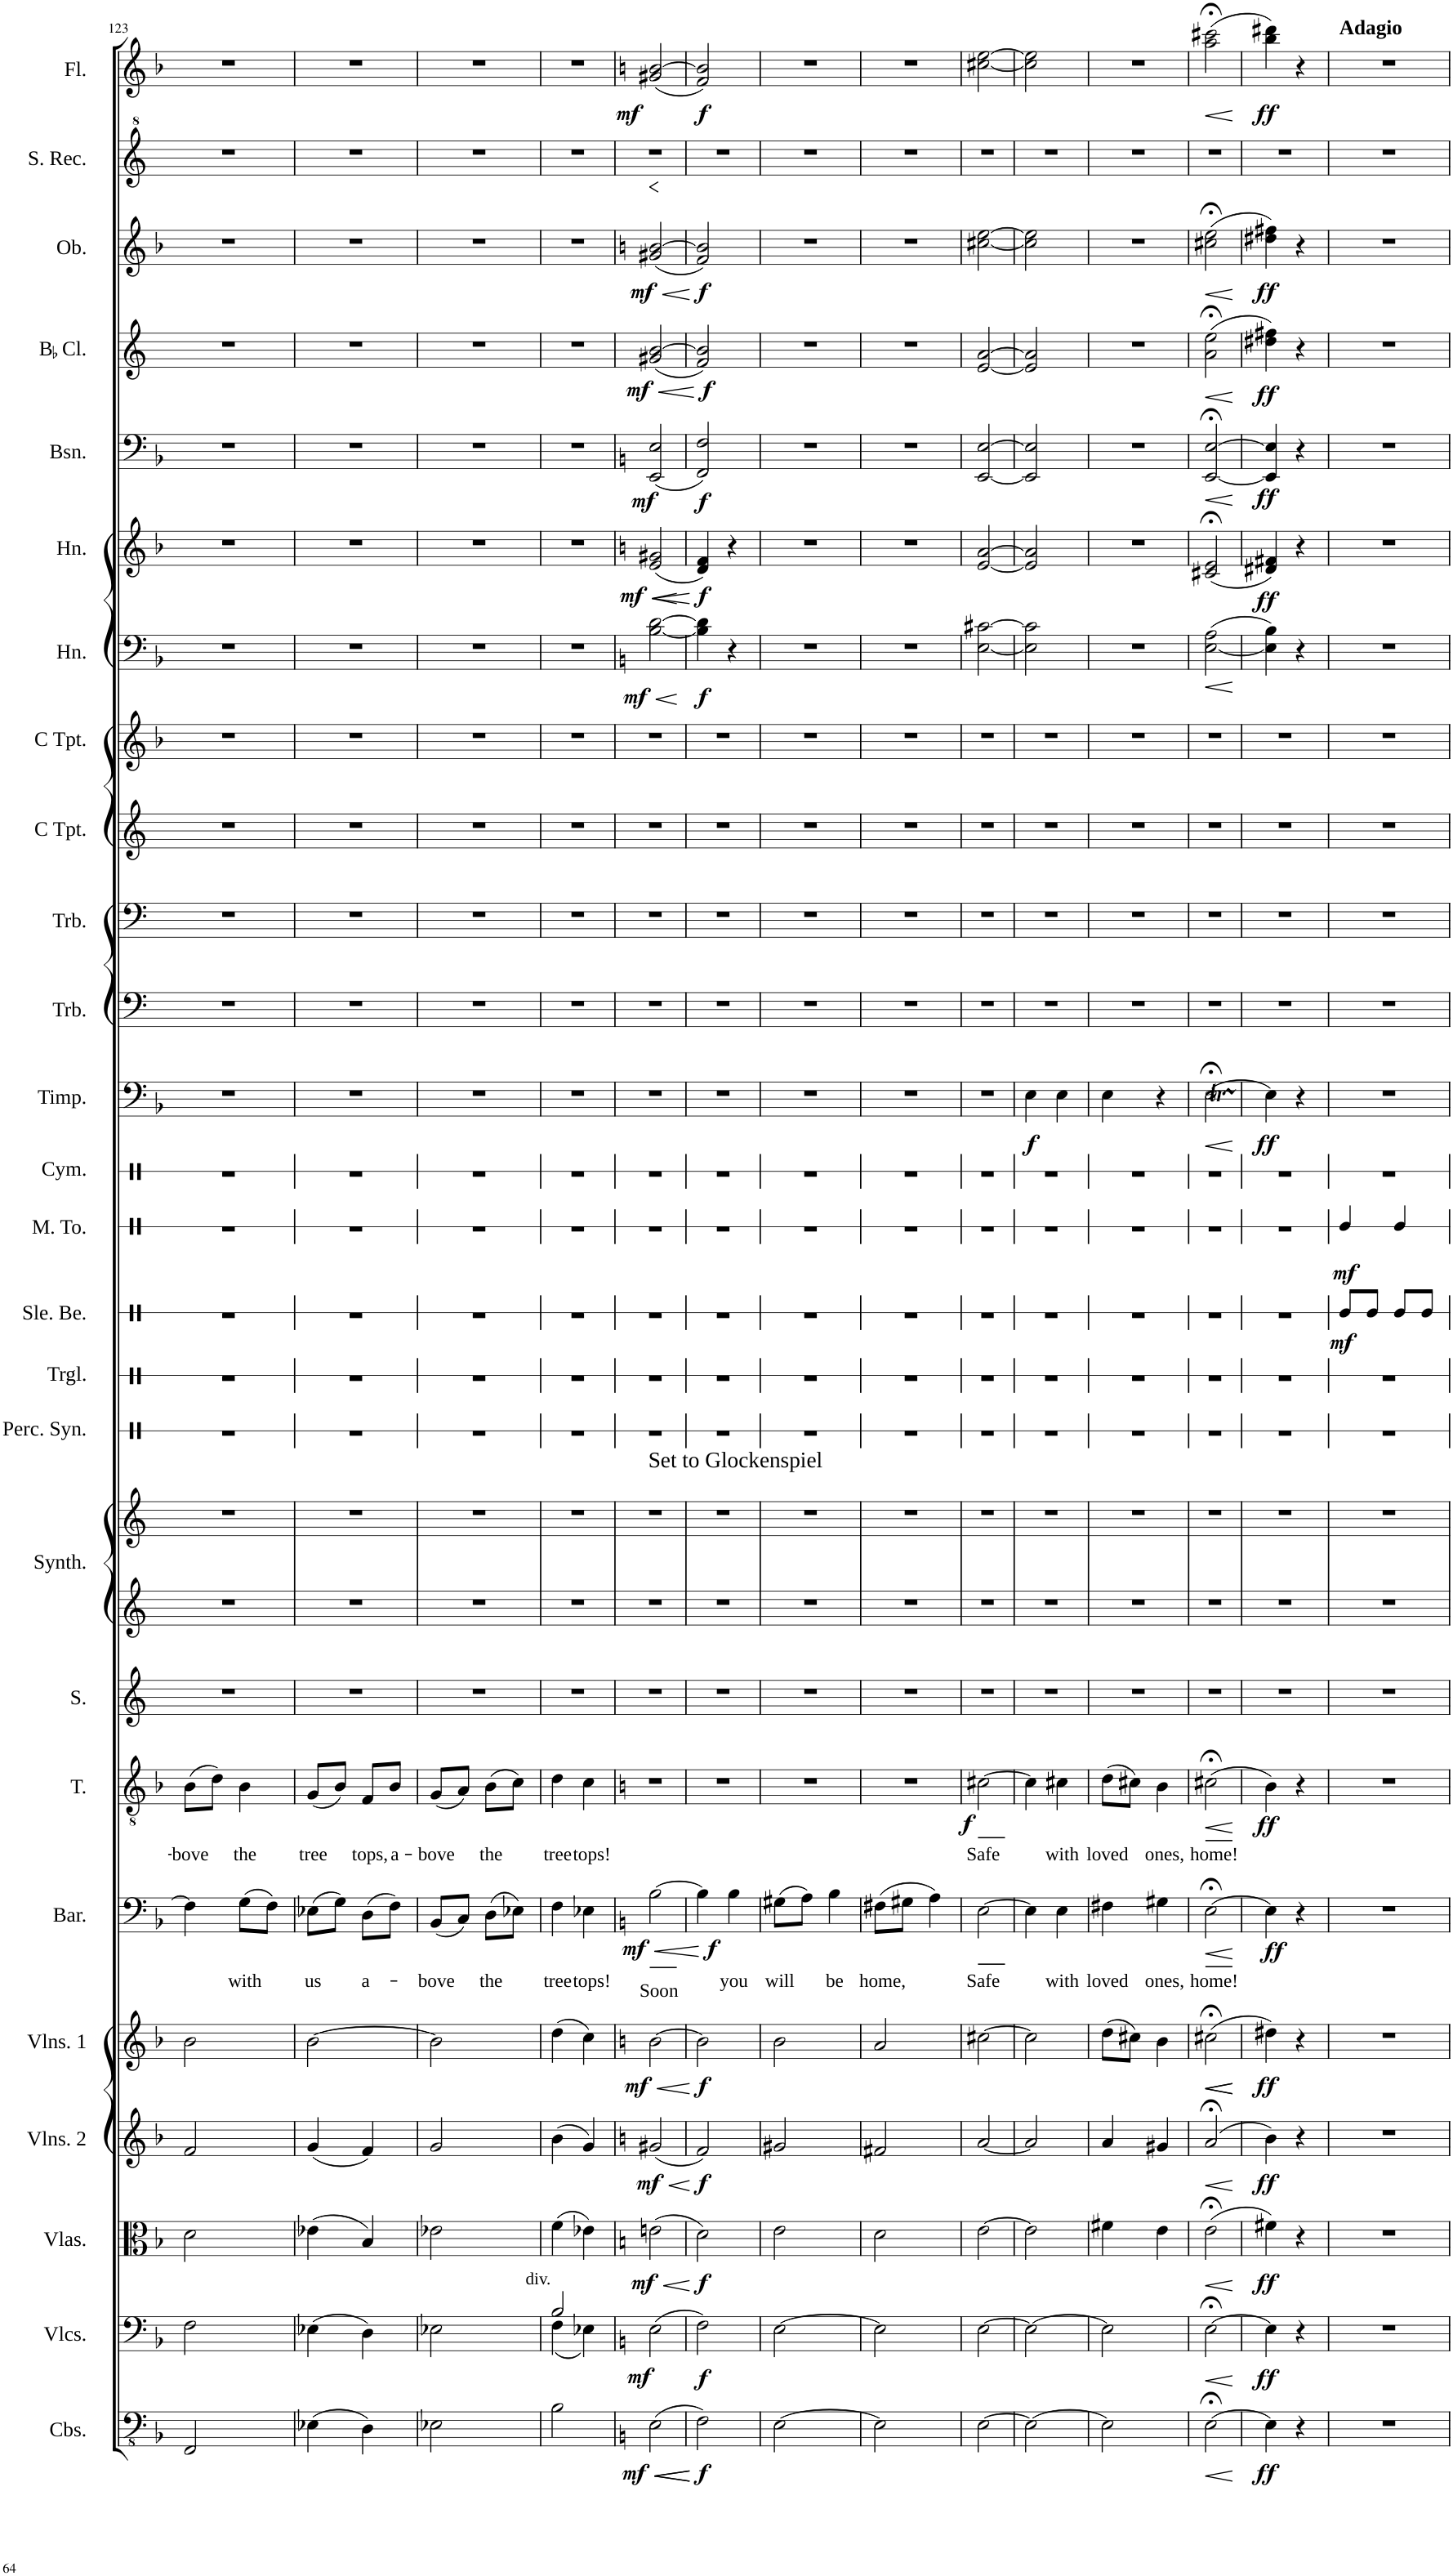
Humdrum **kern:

**kern	**dynam	**kern	**dynam	**kern	**dynam	**kern	**dynam	**kern	**dynam	**kern	**text	**dynam	**kern	**text	**dynam	**kern	**kern	**kern	**kern	**kern	**kern	**dynam	**kern	**dynam	**kern	**kern	**dynam	**kern	**kern	**kern	**kern	**kern	**dynam	**kern	**dynam	**kern	**dynam	**kern	**dynam	**kern	**dynam	**kern	**dynam	**kern	**dynam
*part26	*part26	*part25	*part25	*part24	*part24	*part23	*part23	*part22	*part22	*part21	*part21	*part21	*part20	*part20	*part20	*part19	*part18	*part18	*part17	*part16	*part15	*part15	*part14	*part14	*part13	*part12	*part12	*part11	*part10	*part9	*part8	*part7	*part7	*part6	*part6	*part5	*part5	*part4	*part4	*part3	*part3	*part2	*part2	*part1	*part1
*staff27	*staff27	*staff26	*staff26	*staff25	*staff25	*staff24	*staff24	*staff23	*staff23	*staff22	*staff22	*staff22	*staff21	*staff21	*staff21	*staff20	*staff19	*staff18	*staff17	*staff16	*staff15	*staff15	*staff14	*staff14	*staff13	*staff12	*staff12	*staff11	*staff10	*staff9	*staff8	*staff7	*staff7	*staff6	*staff6	*staff5	*staff5	*staff4	*staff4	*staff3	*staff3	*staff2	*staff2	*staff1	*staff1
*I"Contrabasses	*	*I"Violoncellos	*	*I"Violas	*	*I"Violins 2	*	*I"Violins 1	*	*I"Baritone	*	*	*I"Tenor	*	*	*I"Soprano	*I"Keyboard Synthesizer	*	*I"Percussion Synthesizer	*I"Triangle	*I"Sleigh Bells	*	*I"Mid Tom	*	*I"Cymbal	*I"Timpani	*	*I"Trombone	*I"Trombone	*I"C Trumpet	*I"C Trumpet	*I"Horn	*	*I"Horn	*	*I"Bassoon	*	*I"BaccidentalFlat Clarinet	*	*I"Oboe	*	*I"Soprano Recorder	*	*I"Flute	*
*I'Cbs.	*	*I'Vlcs.	*	*I'Vlas.	*	*I'Vlns. 2	*	*I'Vlns. 1	*	*I'Bar.	*	*	*I'T.	*	*	*I'S.	*I'Synth.	*	*I'Perc. Syn.	*I'Trgl.	*I'Sle. Be.	*	*I'M. To.	*	*I'Cym.	*I'Timp.	*	*I'Trb.	*I'Trb.	*I'C Tpt.	*I'C Tpt.	*I'Hn.	*	*I'Hn.	*	*I'Bsn.	*	*I'BaccidentalFlat Cl.	*	*I'Ob.	*	*I'S. Rec.	*	*I'Fl.	*
!!LO:PB:g=z
*clefFv4	*	*clefF4	*	*clefC3	*	*clefG2	*	*clefG2	*	*clefF4	*	*	*clefGv2	*	*	*clefG2	*clefG2	*clefG2	*clefX	*clefX	*clefX	*	*clefX	*	*clefX	*clefF4	*	*clefF4	*clefF4	*clefG2	*clefG2	*clefF4	*	*clefG2	*	*clefF4	*	*clefG2	*	*clefG2	*	*clefG^2	*	*clefG2	*
*	*	*	*	*	*	*	*	*	*	*	*	*	*	*	*	*	*	*	*	*	*	*	*	*	*	*	*	*	*	*	*	*ITrd4c7	*	*ITrd4c7	*	*	*	*ITrd1c2	*	*	*	*	*	*	*
*k[b-]	*	*k[b-]	*	*k[b-]	*	*k[b-]	*	*k[b-]	*	*k[b-]	*	*	*k[b-]	*	*	*k[]	*k[]	*k[]	*k[]	*k[]	*k[]	*	*k[]	*	*k[]	*k[b-]	*	*k[]	*k[]	*k[]	*k[b-]	*k[b-]	*	*k[b-]	*	*k[b-]	*	*k[]	*	*k[b-]	*	*k[]	*	*k[b-]	*
*M2/4	*	*M2/4	*	*M2/4	*	*M2/4	*	*M2/4	*	*M2/4	*	*	*M2/4	*	*	*M2/4	*M2/4	*M2/4	*M2/4	*M2/4	*M2/4	*	*M2/4	*	*M2/4	*M2/4	*	*M2/4	*M2/4	*M2/4	*M2/4	*M2/4	*	*M2/4	*	*M2/4	*	*M2/4	*	*M2/4	*	*M2/4	*	*M2/4	*
=123	=123	=123	=123	=123	=123	=123	=123	=123	=123	=123	=123	=123	=123	=123	=123	=123	=123	=123	=123	=123	=123	=123	=123	=123	=123	=123	=123	=123	=123	=123	=123	=123	=123	=123	=123	=123	=123	=123	=123	=123	=123	=123	=123	=123	=123
!	!	!	!	!	!	!	!	!	!	!	!	!	!	!LO:LY:b	!	!	!	!	!	!	!	!	!	!	!	!	!	!	!	!	!	!	!	!	!	!	!	!	!	!	!	!	!	!	!
2FFF/	.	2F\	.	2d\	.	2f/	.	2b-\	.	4F\]	.	.	(8B-\L	bove	.	2r	2r	2r	2r	2r	2r	.	2r	.	2r	2r	.	2r	2r	2r	2r	2r	.	2r	.	2r	.	2r	.	2r	.	2r	.	2r	.
.	.	.	.	.	.	.	.	.	.	.	.	.	8d\J)	.	.	.	.	.	.	.	.	.	.	.	.	.	.	.	.	.	.	.	.	.	.	.	.	.	.	.	.	.	.	.	.
!	!	!	!	!	!	!	!	!	!	!	!LO:LY:b	!	!	!LO:LY:b	!	!	!	!	!	!	!	!	!	!	!	!	!	!	!	!	!	!	!	!	!	!	!	!	!	!	!	!	!	!	!
.	.	.	.	.	.	.	.	.	.	(8G\L	with	.	4B-\	the	.	.	.	.	.	.	.	.	.	.	.	.	.	.	.	.	.	.	.	.	.	.	.	.	.	.	.	.	.	.	.
.	.	.	.	.	.	.	.	.	.	8F\J)	.	.	.	.	.	.	.	.	.	.	.	.	.	.	.	.	.	.	.	.	.	.	.	.	.	.	.	.	.	.	.	.	.	.	.
=124	=124	=124	=124	=124	=124	=124	=124	=124	=124	=124	=124	=124	=124	=124	=124	=124	=124	=124	=124	=124	=124	=124	=124	=124	=124	=124	=124	=124	=124	=124	=124	=124	=124	=124	=124	=124	=124	=124	=124	=124	=124	=124	=124	=124	=124
!	!	!	!	!	!	!	!	!	!	!	!LO:LY:b	!	!	!LO:LY:b	!	!	!	!	!	!	!	!	!	!	!	!	!	!	!	!	!	!	!	!	!	!	!	!	!	!	!	!	!	!	!
(4EE-X\	.	(4E-X\	.	(4e-X\	.	(4g/	.	[2b-\	.	(8E-X\L	us	.	(8G/L	tree	.	2r	2r	2r	2r	2r	2r	.	2r	.	2r	2r	.	2r	2r	2r	2r	2r	.	2r	.	2r	.	2r	.	2r	.	2r	.	2r	.
.	.	.	.	.	.	.	.	.	.	8G\J)	.	.	8B-/J)	.	.	.	.	.	.	.	.	.	.	.	.	.	.	.	.	.	.	.	.	.	.	.	.	.	.	.	.	.	.	.	.
!	!	!	!	!	!	!	!	!	!	!	!LO:LY:b	!	!	!LO:LY:b	!	!	!	!	!	!	!	!	!	!	!	!	!	!	!	!	!	!	!	!	!	!	!	!	!	!	!	!	!	!	!
4DD\)	.	4D\)	.	4B-/)	.	4f/)	.	.	.	(8D\L	a-	.	8F/L	tops,	.	.	.	.	.	.	.	.	.	.	.	.	.	.	.	.	.	.	.	.	.	.	.	.	.	.	.	.	.	.	.
!	!	!	!	!	!	!	!	!	!	!	!	!	!	!LO:LY:b	!	!	!	!	!	!	!	!	!	!	!	!	!	!	!	!	!	!	!	!	!	!	!	!	!	!	!	!	!	!	!
.	.	.	.	.	.	.	.	.	.	8F\J)	.	.	8B-/J	a-	.	.	.	.	.	.	.	.	.	.	.	.	.	.	.	.	.	.	.	.	.	.	.	.	.	.	.	.	.	.	.
=125	=125	=125	=125	=125	=125	=125	=125	=125	=125	=125	=125	=125	=125	=125	=125	=125	=125	=125	=125	=125	=125	=125	=125	=125	=125	=125	=125	=125	=125	=125	=125	=125	=125	=125	=125	=125	=125	=125	=125	=125	=125	=125	=125	=125	=125
!	!	!	!	!	!	!	!	!	!	!	!LO:LY:b	!	!	!LO:LY:b	!	!	!	!	!	!	!	!	!	!	!	!	!	!	!	!	!	!	!	!	!	!	!	!	!	!	!	!	!	!	!
2EE-X\	.	2E-X\	.	2e-X\	.	2g/	.	2b-\]	.	(8BB-/L	bove	.	(8G/L	-bove	.	2r	2r	2r	2r	2r	2r	.	2r	.	2r	2r	.	2r	2r	2r	2r	2r	.	2r	.	2r	.	2r	.	2r	.	2r	.	2r	.
.	.	.	.	.	.	.	.	.	.	8C/J)	.	.	8A/J)	.	.	.	.	.	.	.	.	.	.	.	.	.	.	.	.	.	.	.	.	.	.	.	.	.	.	.	.	.	.	.	.
!	!	!	!	!	!	!	!	!	!	!	!LO:LY:b	!	!	!LO:LY:b	!	!	!	!	!	!	!	!	!	!	!	!	!	!	!	!	!	!	!	!	!	!	!	!	!	!	!	!	!	!	!
.	.	.	.	.	.	.	.	.	.	(8D\L	the	.	(8B-\L	the	.	.	.	.	.	.	.	.	.	.	.	.	.	.	.	.	.	.	.	.	.	.	.	.	.	.	.	.	.	.	.
.	.	.	.	.	.	.	.	.	.	8E-X\J)	.	.	8c\J)	.	.	.	.	.	.	.	.	.	.	.	.	.	.	.	.	.	.	.	.	.	.	.	.	.	.	.	.	.	.	.	.
=126	=126	=126	=126	=126	=126	=126	=126	=126	=126	=126	=126	=126	=126	=126	=126	=126	=126	=126	=126	=126	=126	=126	=126	=126	=126	=126	=126	=126	=126	=126	=126	=126	=126	=126	=126	=126	=126	=126	=126	=126	=126	=126	=126	=126	=126
*	*	*^	*	*	*	*	*	*	*	*	*	*	*	*	*	*	*	*	*	*	*	*	*	*	*	*	*	*	*	*	*	*	*	*	*	*	*	*	*	*	*	*	*	*	*
!	!	!LO:TX:a:t=div.	!	!	!	!	!	!	!	!	!	!	!	!	!	!	!	!	!	!	!	!	!	!	!	!	!	!	!	!	!	!	!	!	!	!	!	!	!	!	!	!	!	!	!	!
!	!	!	!	!	!	!	!	!	!	!	!	!LO:LY:b	!	!	!LO:LY:b	!	!	!	!	!	!	!	!	!	!	!	!	!	!	!	!	!	!	!	!	!	!	!	!	!	!	!	!	!	!	!
2BB-\	.	2B-/	(4F\	.	(4f\	.	(4b-\	.	(4dd\	.	4F\	tree	.	4d\	tree	.	2r	2r	2r	2r	2r	2r	.	2r	.	2r	2r	.	2r	2r	2r	2r	2r	.	2r	.	2r	.	2r	.	2r	.	2r	.	2r	.
!	!	!	!	!	!	!	!	!	!	!	!	!LO:LY:b	!	!	!LO:LY:b	!	!	!	!	!	!	!	!	!	!	!	!	!	!	!	!	!	!	!	!	!	!	!	!	!	!	!	!	!	!	!
.	.	.	4E-X\)	.	4e-X\)	.	4g/)	.	4cc\)	.	4E-X\	tops!	.	4c\	tops!	.	.	.	.	.	.	.	.	.	.	.	.	.	.	.	.	.	.	.	.	.	.	.	.	.	.	.	.	.	.	.
*	*	*v	*v	*	*	*	*	*	*	*	*	*	*	*	*	*	*	*	*	*	*	*	*	*	*	*	*	*	*	*	*	*	*	*	*	*	*	*	*	*	*	*	*	*	*	*
=127	=127	=127	=127	=127	=127	=127	=127	=127	=127	=127	=127	=127	=127	=127	=127	=127	=127	=127	=127	=127	=127	=127	=127	=127	=127	=127	=127	=127	=127	=127	=127	=127	=127	=127	=127	=127	=127	=127	=127	=127	=127	=127	=127	=127	=127
*k[]	*	*k[]	*	*k[]	*	*k[]	*	*k[]	*	*k[]	*	*	*k[]	*	*	*	*	*	*	*	*	*	*	*	*	*	*	*	*	*	*	*k[]	*	*k[]	*	*k[]	*	*	*	*k[]	*	*	*	*k[]	*
*	*	*^	*	*	*	*	*	*	*	*	*	*	*	*	*	*	*	*	*	*	*	*	*	*	*	*	*	*	*	*	*	*	*	*	*	*	*	*	*	*	*	*	*	*	*
!	!	!	!	!	!	!	!	!	!	!	!	!	!	!	!	!	!	!	!LO:TX:a:t=Set to Glockenspiel	!	!	!	!	!	!	!	!	!	!	!	!	!	!	!	!	!	!	!	!	!	!	!	!	!	!	!
!	!LO:HP:b	!	!	!	!	!	!	!	!	!	!	!	!	!	!	!	!	!	!	!	!	!	!	!	!	!	!	!	!	!	!	!	!	!	!	!	!	!	!	!	!	!	!	!	!	!
!	!LO:HP:n=1:b	!	!	!	!	!LO:HP:b	!	!LO:HP:b	!	!LO:HP:b	!	!LO:LY:b	!LO:HP:b	!	!	!	!	!	!	!	!	!	!	!	!	!	!	!	!	!	!	!	!	!LO:HP:b	!	!LO:HP:b	!	!	!	!	!	!	!	!	!	!
!	!LO:DY:n=1:b	!	!	!LO:DY:b	!	!LO:DY:n=1:b	!	!LO:DY:n=1:b	!	!LO:DY:n=1:b	!	!	!LO:DY:n=1:b	!	!	!	!	!	!	!	!	!	!	!	!	!	!	!	!	!	!	!	!	!LO:DY:n=1:b	!	!LO:HP:n=1:b	!	!	!	!LO:HP:b	!	!LO:HP:b	!	!LO:HP:b	!	!
!	!	!	!	!	!	!	!	!	!	!	!	!	!	!	!	!	!	!	!	!	!	!	!	!	!	!	!	!	!	!	!	!	!	!	!	!LO:DY:n=1:b	!	!LO:DY:b	!	!LO:DY:n=1:b	!	!LO:DY:n=1:b	!	!	!	!LO:DY:b
*	*	*v	*v	*	*	*	*	*	*	*	*	*	*	*	*	*	*	*	*	*	*	*	*	*	*	*	*	*	*	*	*	*	*	*	*	*	*	*	*	*	*	*	*	*	*	*
(2EE\	< < mf	(2E\	mf	(2en\	< mf	(2g#X/	< mf	[2b\	< mf	[2B\	Soon	< mf	2r	.	.	2r	2r	2r	2r	2r	2r	.	2r	.	2r	2r	.	2r	2r	2r	2r	[2B\ [2d\	< mf	(2e/ 2g#X/	< < mf	(2EE/ 2E/	mf	(2g#X/ [2b/	< mf	(2g#X/ [2b/	< mf	2r	<	(2g#X/ [2b/	mf
.	[	.	.	.	[	.	[	.	[	.	.	.	.	.	.	.	.	.	.	.	.	.	.	.	.	.	.	.	.	.	.	.	[	.	[	.	.	.	[	.	[	.	[	.	.
=128	=128	=128	=128	=128	=128	=128	=128	=128	=128	=128	=128	=128	=128	=128	=128	=128	=128	=128	=128	=128	=128	=128	=128	=128	=128	=128	=128	=128	=128	=128	=128	=128	=128	=128	=128	=128	=128	=128	=128	=128	=128	=128	=128	=128	=128
!	!LO:DY:b	!	!LO:DY:b	!	!LO:DY:b	!	!LO:DY:b	!	!LO:DY:b	!	!	!LO:DY:b	!	!	!	!	!	!	!	!	!	!	!	!	!	!	!	!	!	!	!	!	!LO:DY:b	!	!LO:DY:b	!	!LO:DY:b	!	!LO:DY:b	!	!LO:DY:b	!	!	!	!LO:DY:b
2FF\)	f	2F\)	f	2d\)	f	2f/)	f	2b\]	f	4B\]	.	f	2r	.	.	2r	2r	2r	2r	2r	2r	.	2r	.	2r	2r	.	2r	2r	2r	2r	4B\] 4d\]	f	4d/ 4f/)	f	2FF/ 2F/)	f	2f/ 2b/])	f	2f/ 2b/])	f	2r	.	2f/ 2b/])	f
!	!	!	!	!	!	!	!	!	!	!	!LO:LY:b	!	!	!	!	!	!	!	!	!	!	!	!	!	!	!	!	!	!	!	!	!	!	!	!	!	!	!	!	!	!	!	!	!	!
.	.	.	.	.	.	.	.	.	.	4B\	you	[	.	.	.	.	.	.	.	.	.	.	.	.	.	.	.	.	.	.	.	4r	.	4r	[	.	.	.	.	.	.	.	.	.	.
.	[	.	.	.	.	.	.	.	.	.	.	.	.	.	.	.	.	.	.	.	.	.	.	.	.	.	.	.	.	.	.	.	.	.	.	.	.	.	.	.	.	.	.	.	.
=129	=129	=129	=129	=129	=129	=129	=129	=129	=129	=129	=129	=129	=129	=129	=129	=129	=129	=129	=129	=129	=129	=129	=129	=129	=129	=129	=129	=129	=129	=129	=129	=129	=129	=129	=129	=129	=129	=129	=129	=129	=129	=129	=129	=129	=129
!	!	!	!	!	!	!	!	!	!	!	!LO:LY:b	!	!	!	!	!	!	!	!	!	!	!	!	!	!	!	!	!	!	!	!	!	!	!	!	!	!	!	!	!	!	!	!	!	!
[2EE\	.	[2E\	.	2e\	.	2g#X/	.	2b\	.	(8G#X\L	will	.	2r	.	.	2r	2r	2r	2r	2r	2r	.	2r	.	2r	2r	.	2r	2r	2r	2r	2r	.	2r	.	2r	.	2r	.	2r	.	2r	.	2r	.
.	.	.	.	.	.	.	.	.	.	8A\J)	.	.	.	.	.	.	.	.	.	.	.	.	.	.	.	.	.	.	.	.	.	.	.	.	.	.	.	.	.	.	.	.	.	.	.
!	!	!	!	!	!	!	!	!	!	!	!LO:LY:b	!	!	!	!	!	!	!	!	!	!	!	!	!	!	!	!	!	!	!	!	!	!	!	!	!	!	!	!	!	!	!	!	!	!
.	.	.	.	.	.	.	.	.	.	4B\	be	.	.	.	.	.	.	.	.	.	.	.	.	.	.	.	.	.	.	.	.	.	.	.	.	.	.	.	.	.	.	.	.	.	.
=130	=130	=130	=130	=130	=130	=130	=130	=130	=130	=130	=130	=130	=130	=130	=130	=130	=130	=130	=130	=130	=130	=130	=130	=130	=130	=130	=130	=130	=130	=130	=130	=130	=130	=130	=130	=130	=130	=130	=130	=130	=130	=130	=130	=130	=130
!	!	!	!	!	!	!	!	!	!	!	!LO:LY:b	!	!	!	!	!	!	!	!	!	!	!	!	!	!	!	!	!	!	!	!	!	!	!	!	!	!	!	!	!	!	!	!	!	!
2EE\]	.	2E\]	.	2d\	.	2f#X/	.	2a/	.	(8F#X\L	home,	.	2r	.	.	2r	2r	2r	2r	2r	2r	.	2r	.	2r	2r	.	2r	2r	2r	2r	2r	.	2r	.	2r	.	2r	.	2r	.	2r	.	2r	.
.	.	.	.	.	.	.	.	.	.	8G#X\J	.	.	.	.	.	.	.	.	.	.	.	.	.	.	.	.	.	.	.	.	.	.	.	.	.	.	.	.	.	.	.	.	.	.	.
.	.	.	.	.	.	.	.	.	.	4A\)	.	.	.	.	.	.	.	.	.	.	.	.	.	.	.	.	.	.	.	.	.	.	.	.	.	.	.	.	.	.	.	.	.	.	.
=131	=131	=131	=131	=131	=131	=131	=131	=131	=131	=131	=131	=131	=131	=131	=131	=131	=131	=131	=131	=131	=131	=131	=131	=131	=131	=131	=131	=131	=131	=131	=131	=131	=131	=131	=131	=131	=131	=131	=131	=131	=131	=131	=131	=131	=131
!	!	!	!	!	!	!	!	!	!	!	!LO:LY:b	!	!	!LO:LY:b	!LO:DY:b	!	!	!	!	!	!	!	!	!	!	!	!	!	!	!	!	!	!	!	!	!	!	!	!	!	!	!	!	!	!
[2EE\	.	[2E\	.	[2e\	.	[2a/	.	[2cc#X\	.	[2E\	Safe	.	[2c#X\	Safe	f	2r	2r	2r	2r	2r	2r	.	2r	.	2r	2r	.	2r	2r	2r	2r	[2E\ [2c#X\	.	[2e/ [2a/	.	[2EE/ [2E/	.	[2e/ [2a/	.	[2cc#X\ [2ee\	.	2r	.	[2cc#X\ [2ee\	.
=132	=132	=132	=132	=132	=132	=132	=132	=132	=132	=132	=132	=132	=132	=132	=132	=132	=132	=132	=132	=132	=132	=132	=132	=132	=132	=132	=132	=132	=132	=132	=132	=132	=132	=132	=132	=132	=132	=132	=132	=132	=132	=132	=132	=132	=132
!	!	!	!	!	!	!	!	!	!	!	!	!	!	!	!	!	!	!	!	!	!	!	!	!	!	!	!LO:DY:b	!	!	!	!	!	!	!	!	!	!	!	!	!	!	!	!	!	!
2EE\_	.	2E\_	.	2e\]	.	2a/]	.	2cc#\]	.	4E\]	.	.	4c#\]	.	.	2r	2r	2r	2r	2r	2r	.	2r	.	2r	4E\	f	2r	2r	2r	2r	2E\] 2c#\]	.	2e/] 2a/]	.	2EE/] 2E/]	.	2e/] 2a/]	.	2cc#\] 2ee\]	.	2r	.	2cc#\] 2ee\]	.
!	!	!	!	!	!	!	!	!	!	!	!LO:LY:b	!	!	!LO:LY:b	!	!	!	!	!	!	!	!	!	!	!	!	!	!	!	!	!	!	!	!	!	!	!	!	!	!	!	!	!	!	!
.	.	.	.	.	.	.	.	.	.	4E\	with	.	4c#X\	with	.	.	.	.	.	.	.	.	.	.	.	4E\	.	.	.	.	.	.	.	.	.	.	.	.	.	.	.	.	.	.	.
=133	=133	=133	=133	=133	=133	=133	=133	=133	=133	=133	=133	=133	=133	=133	=133	=133	=133	=133	=133	=133	=133	=133	=133	=133	=133	=133	=133	=133	=133	=133	=133	=133	=133	=133	=133	=133	=133	=133	=133	=133	=133	=133	=133	=133	=133
!	!	!	!	!	!	!	!	!	!	!	!LO:LY:b	!	!	!LO:LY:b	!	!	!	!	!	!	!	!	!	!	!	!	!	!	!	!	!	!	!	!	!	!	!	!	!	!	!	!	!	!	!
2EE\]	.	2E\]	.	4f#X\	.	4a/	.	(8dd\L	.	4F#X\	loved	.	(8d\L	loved	.	2r	2r	2r	2r	2r	2r	.	2r	.	2r	4E\	.	2r	2r	2r	2r	2r	.	2r	.	2r	.	2r	.	2r	.	2r	.	2r	.
.	.	.	.	.	.	.	.	8cc#X\J)	.	.	.	.	8c#X\J)	.	.	.	.	.	.	.	.	.	.	.	.	.	.	.	.	.	.	.	.	.	.	.	.	.	.	.	.	.	.	.	.
!	!	!	!	!	!	!	!	!	!	!	!LO:LY:b	!	!	!LO:LY:b	!	!	!	!	!	!	!	!	!	!	!	!	!	!	!	!	!	!	!	!	!	!	!	!	!	!	!	!	!	!	!
.	.	.	.	4e\	.	4g#X/	.	4b\	.	4G#X\	ones,	.	4B\	ones,	.	.	.	.	.	.	.	.	.	.	.	4r	.	.	.	.	.	.	.	.	.	.	.	.	.	.	.	.	.	.	.
=134	=134	=134	=134	=134	=134	=134	=134	=134	=134	=134	=134	=134	=134	=134	=134	=134	=134	=134	=134	=134	=134	=134	=134	=134	=134	=134	=134	=134	=134	=134	=134	=134	=134	=134	=134	=134	=134	=134	=134	=134	=134	=134	=134	=134	=134
!	!LO:HP:b	!	!LO:HP:b	!	!LO:HP:b	!	!LO:HP:b	!	!LO:HP:b	!	!	!	!	!	!	!	!	!	!	!	!	!	!	!	!	!	!	!	!	!	!	!	!	!	!	!	!	!	!	!	!	!	!	!	!
!	!	!	!	!	!	!	!	!	!LO:HP:n=1:b	!	!LO:LY:b	!LO:HP:b	!	!LO:LY:b	!LO:HP:b	!	!	!	!	!	!	!	!	!	!	!	!LO:HP:b	!	!	!	!	!	!LO:HP:b	!	!	!	!LO:HP:b	!	!LO:HP:b	!	!LO:HP:b	!	!	!	!LO:HP:b
[2EE;<\	<	[2E;<\	<	(2e;<\	<	(2a;</	<	(2cc#X;<\	< <	[2E;<\	home!	<	(2c#X;<\	home!	<	2r	2r	2r	2r	2r	2r	.	2r	.	2r	[2E;<t\	<	2r	2r	2r	2r	([2E\ 2A\	<	(2c#X/;< 2e/;<	.	[2EE/;< [2E/;<	<	(2a\;< 2ee\;<	<	(2cc#X\;< 2ee\;<	<	2r	.	(2aa\;< 2ccc#X\;<	<
.	[	.	[	.	[	.	[	.	[	.	.	.	.	.	.	.	.	.	.	.	.	.	.	.	.	.	[	.	.	.	.	.	[	.	.	.	[	.	[	.	[	.	.	.	[
=135	=135	=135	=135	=135	=135	=135	=135	=135	=135	=135	=135	=135	=135	=135	=135	=135	=135	=135	=135	=135	=135	=135	=135	=135	=135	=135	=135	=135	=135	=135	=135	=135	=135	=135	=135	=135	=135	=135	=135	=135	=135	=135	=135	=135	=135
!	!LO:DY:b	!	!LO:DY:b	!	!LO:DY:b	!	!LO:DY:b	!	!LO:DY:b	!	!	!LO:DY:b	!	!	!LO:DY:b	!	!	!	!	!	!	!	!	!	!	!	!LO:DY:b	!	!	!	!	!	!	!	!LO:DY:b	!	!LO:DY:b	!	!LO:DY:b	!	!LO:DY:b	!	!	!	!LO:DY:b
4EE\]	ff	4E\]	ff	4f#X\)	ff	4b\)	ff	4dd#X\)	ff	4E\]	.	ff	4B\)	.	ff	2r	2r	2r	2r	2r	2r	.	2r	.	2r	4E\]	ff	2r	2r	2r	2r	4E\] 4B\)	.	4d#X/ 4f#X/)	ff	4EE/] 4E/]	ff	4dd#X\ 4ff#X\)	ff	4dd#X\ 4ff#X\)	ff	2r	.	4bb\ 4ddd#X\)	ff
4r	.	4r	.	4r	.	4r	.	4r	[	4r	.	[	4r	.	[	.	.	.	.	.	.	.	.	.	.	4r	.	.	.	.	.	4r	.	4r	.	4r	.	4r	.	4r	.	.	.	4r	.
=136	=136	=136	=136	=136	=136	=136	=136	=136	=136	=136	=136	=136	=136	=136	=136	=136	=136	=136	=136	=136	=136	=136	=136	=136	=136	=136	=136	=136	=136	=136	=136	=136	=136	=136	=136	=136	=136	=136	=136	=136	=136	=136	=136	=136	=136
!	!	!	!	!	!	!	!	!	!	!	!	!	!	!	!	!	!	!	!	!	!	!	!	!	!	!	!	!	!	!	!	!	!	!	!	!	!	!	!	!	!	!	!	!LO:TX:a:B:t=Adagio	!
!	!	!	!	!	!	!	!	!	!	!	!	!	!	!	!	!	!	!	!	!	!	!LO:DY:b	!	!LO:DY:b	!	!	!	!	!	!	!	!	!	!	!	!	!	!	!	!	!	!	!	!	!
2r	.	2r	.	2r	.	2r	.	2r	.	2r	.	.	2r	.	.	2r	2r	2r	2r	2r	8Re/L	mf	4Re/	mf	2r	2r	.	2r	2r	2r	2r	2r	.	2r	.	2r	.	2r	.	2r	.	2r	.	2r	.
.	.	.	.	.	.	.	.	.	.	.	.	.	.	.	.	.	.	.	.	.	8Re/J	.	.	.	.	.	.	.	.	.	.	.	.	.	.	.	.	.	.	.	.	.	.	.	.
.	.	.	.	.	.	.	.	.	.	.	.	.	.	.	.	.	.	.	.	.	8Re/L	.	4Re/	.	.	.	.	.	.	.	.	.	.	.	.	.	.	.	.	.	.	.	.	.	.
.	.	.	.	.	.	.	.	.	.	.	.	.	.	.	.	.	.	.	.	.	8Re/J	.	.	.	.	.	.	.	.	.	.	.	.	.	.	.	.	.	.	.	.	.	.	.	.
=	=	=	=	=	=	=	=	=	=	=	=	=	=	=	=	=	=	=	=	=	=	=	=	=	=	=	=	=	=	=	=	=	=	=	=	=	=	=	=	=	=	=	=	=	=
*-	*-	*-	*-	*-	*-	*-	*-	*-	*-	*-	*-	*-	*-	*-	*-	*-	*-	*-	*-	*-	*-	*-	*-	*-	*-	*-	*-	*-	*-	*-	*-	*-	*-	*-	*-	*-	*-	*-	*-	*-	*-	*-	*-	*-	*-
